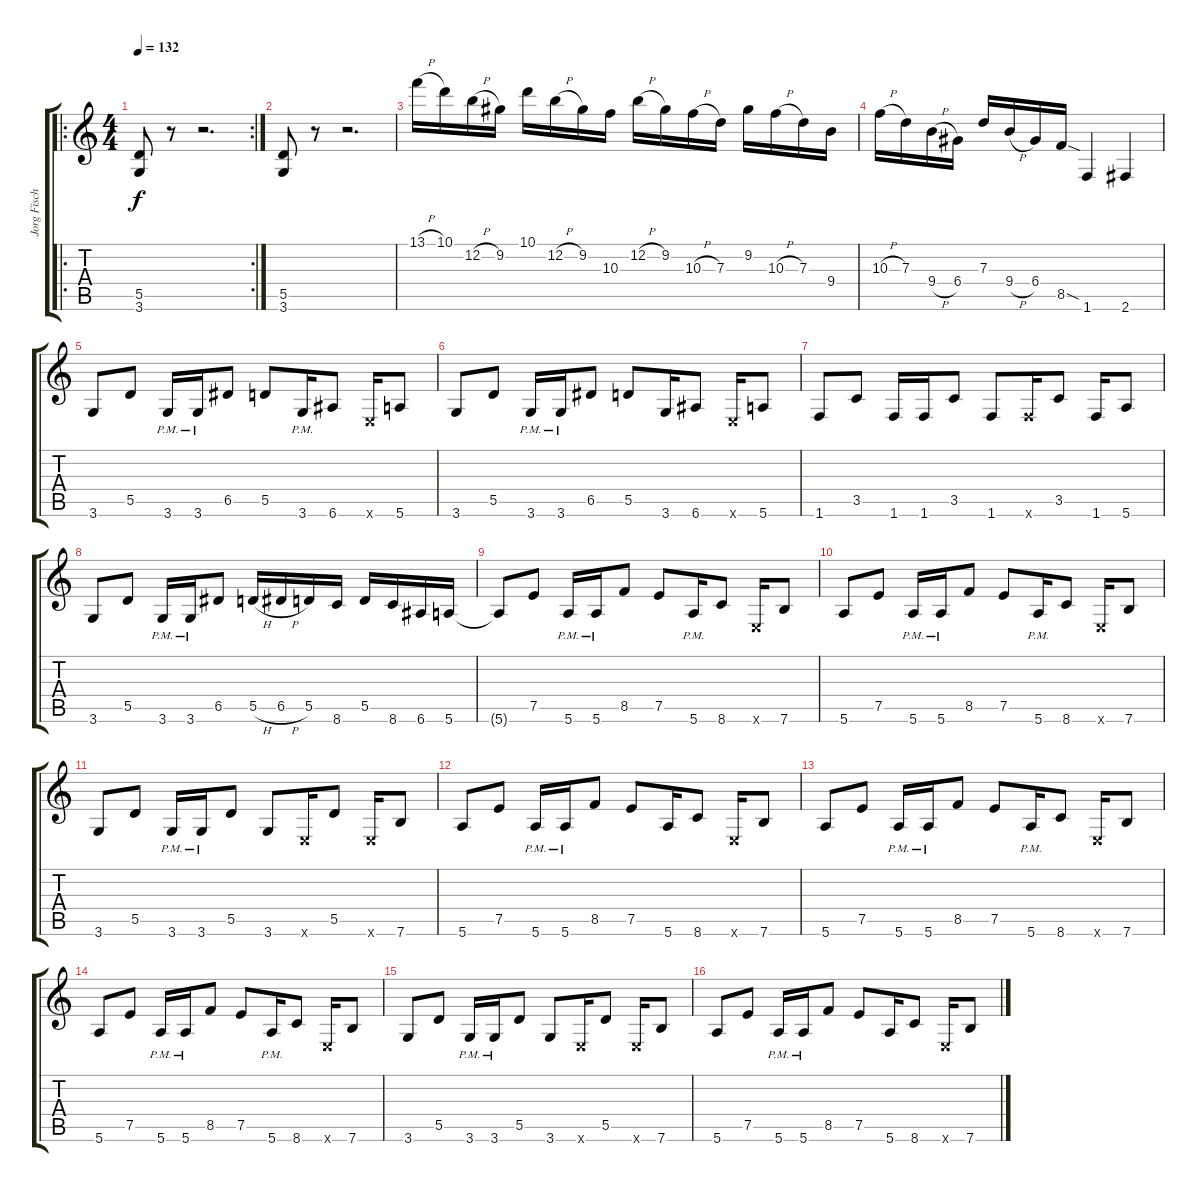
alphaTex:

\track ("Jorg Fischer" "Jorg Fisch") {instrument distortionguitar}
\staff {score tabs}
\tuning (E4 B3 G3 D3 A2 E2) {hide}
\ro
\rc 2
\ts (4 4)
\tempo 132
\clef g2
\ks c
(5.5 3.6).8{dy f instrument distortionguitar} r.8 r.2{d} |
(5.5 3.6).8 r.8 r.2{d} |
13.1{h}.16 10.1.16 12.2{h}.16 9.2.16 10.1.16 12.2{h}.16 9.2.16 10.3.16 12.2{h}.16 9.2.16 10.3{h}.16 7.3.16 9.2.16 10.3{h}.16 7.3.16 9.4.16 |
10.3{h}.16 7.3.16 9.4{h}.16 6.4.16 7.3.16 9.4{h}.16 6.4.16 8.5{sod}.16 1.6.4 2.6.4 |
3.6.8 5.5.8 3.6{pm}.16 3.6{pm}.16 6.5.8 5.5.8 3.6{pm}.16 6.6.8 0.6{x}.16 5.6.8 |
3.6.8 5.5.8 3.6{pm}.16 3.6{pm}.16 6.5.8 5.5.8 3.6.16 6.6.8 0.6{x}.16 5.6.8 |
1.6.8 3.5.8 1.6.16 1.6.16 3.5.8 1.6.8 1.6{x}.16 3.5.8 1.6.16 5.6.8 |
3.6.8 5.5.8 3.6{pm}.16 3.6{pm}.16 6.5.8 5.5{h}.16 6.5{h}.16 5.5.16 8.6.16 5.5.16 8.6.16 6.6.16 5.6.16 |
5.6{t}.8 7.5.8 5.6{pm}.16 5.6{pm}.16 8.5.8 7.5.8 5.6{pm}.16 8.6.8 0.6{x}.16 7.6.8 |
5.6.8 7.5.8 5.6{pm}.16 5.6{pm}.16 8.5.8 7.5.8 5.6{pm}.16 8.6.8 0.6{x}.16 7.6.8 |
3.6.8 5.5.8 3.6{pm}.16 3.6{pm}.16 5.5.8 3.6.8 0.6{x}.16 5.5.8 0.6{x}.16 7.6.8 |
5.6.8 7.5.8 5.6{pm}.16 5.6{pm}.16 8.5.8 7.5.8 5.6.16 8.6.8 0.6{x}.16 7.6.8 |
5.6.8 7.5.8 5.6{pm}.16 5.6{pm}.16 8.5.8 7.5.8 5.6{pm}.16 8.6.8 0.6{x}.16 7.6.8 |
5.6.8 7.5.8 5.6{pm}.16 5.6{pm}.16 8.5.8 7.5.8 5.6{pm}.16 8.6.8 0.6{x}.16 7.6.8 |
3.6.8 5.5.8 3.6{pm}.16 3.6{pm}.16 5.5.8 3.6.8 0.6{x}.16 5.5.8 0.6{x}.16 7.6.8 |
5.6.8 7.5.8 5.6{pm}.16 5.6{pm}.16 8.5.8 7.5.8 5.6.16 8.6.8 0.6{x}.16 7.6.8
